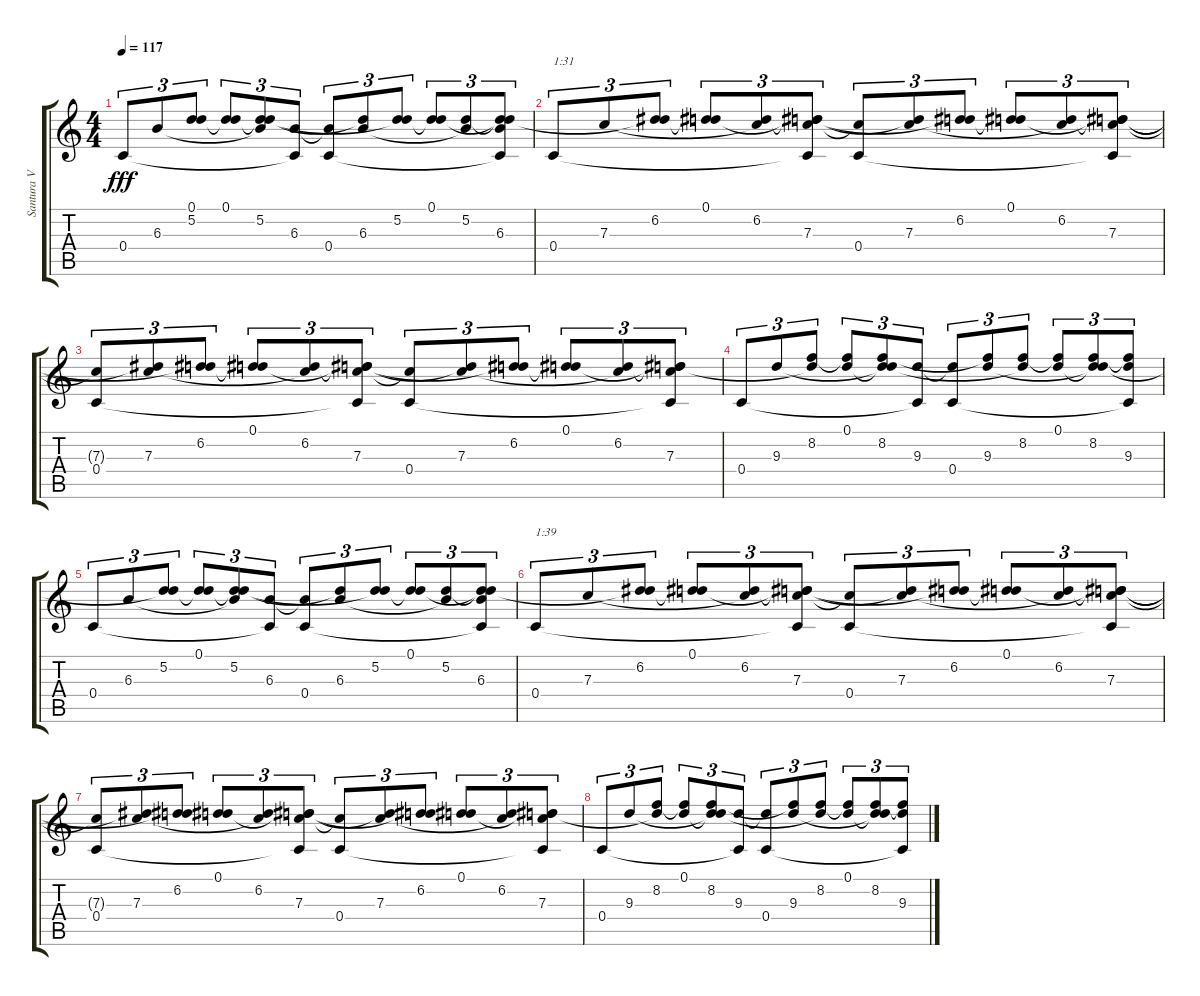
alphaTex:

\track ("Santura V" "Santura V") {instrument electricguitarjazz}
\staff {score tabs}
\tuning (D4 A3 F3 C3 G2 D2) {hide}
\ts (4 4)
\tempo 117
\clef g2
\ks c
0.4.8{tu (3 2) dy fff} 6.3.8{tu (3 2)} (0.1{t} 5.2).8{tu (3 2)} (0.1 5.2{t}).8{tu (3 2)} (0.1{t} 5.2 6.3{t}).8{tu (3 2)} (6.3 0.4{t}).8{tu (3 2)} (6.3{t} 0.4).8{tu (3 2)} (5.2{t} 6.3).8{tu (3 2)} (0.1{t} 5.2).8{tu (3 2)} (0.1 5.2{t}).8{tu (3 2)} (5.2 6.3{t}).8{tu (3 2)} (0.1{t} 5.2{t} 6.3 0.4{t}).8{tu (3 2)} |
0.4.8{tu (3 2) txt "1:31"} 7.3.8{tu (3 2)} (0.1{t} 6.2).8{tu (3 2)} (0.1 6.2{t}).8{tu (3 2)} (6.2 7.3{t}).8{tu (3 2)} (0.1{t} 6.2{t} 7.3 0.4{t}).8{tu (3 2)} (7.3{t} 0.4).8{tu (3 2)} (6.2{t} 7.3).8{tu (3 2)} (0.1{t} 6.2).8{tu (3 2)} (0.1 6.2{t}).8{tu (3 2)} (6.2 7.3{t}).8{tu (3 2)} (0.1{t} 6.2{t} 7.3 0.4{t}).8{tu (3 2)} |
(7.3{t} 0.4).8{tu (3 2)} (6.2{t} 7.3).8{tu (3 2)} (0.1{t} 6.2).8{tu (3 2)} (0.1 6.2{t}).8{tu (3 2)} (6.2 7.3{t}).8{tu (3 2)} (0.1{t} 6.2{t} 7.3 0.4{t}).8{tu (3 2)} (7.3{t} 0.4).8{tu (3 2)} (6.2{t} 7.3).8{tu (3 2)} (0.1{t} 6.2).8{tu (3 2)} (0.1 6.2{t}).8{tu (3 2)} (6.2 7.3{t}).8{tu (3 2)} (0.1{t} 6.2{t} 7.3 0.4{t}).8{tu (3 2)} |
0.4.8{tu (3 2)} 9.3.8{tu (3 2)} (0.1{t} 8.2).8{tu (3 2)} (0.1 8.2{t}).8{tu (3 2)} (0.1{t} 8.2 9.3{t}).8{tu (3 2)} (9.3 0.4{t}).8{tu (3 2)} (9.3{t} 0.4).8{tu (3 2)} (8.2{t} 9.3).8{tu (3 2)} (0.1{t} 8.2).8{tu (3 2)} (0.1 8.2{t}).8{tu (3 2)} (0.1{t} 8.2 9.3{t}).8{tu (3 2)} (8.2{t} 9.3 0.4{t}).8{tu (3 2)} |
0.4.8{tu (3 2)} 6.3.8{tu (3 2)} (0.1{t} 5.2).8{tu (3 2)} (0.1 5.2{t}).8{tu (3 2)} (0.1{t} 5.2 6.3{t}).8{tu (3 2)} (6.3 0.4{t}).8{tu (3 2)} (6.3{t} 0.4).8{tu (3 2)} (5.2{t} 6.3).8{tu (3 2)} (0.1{t} 5.2).8{tu (3 2)} (0.1 5.2{t}).8{tu (3 2)} (5.2 6.3{t}).8{tu (3 2)} (0.1{t} 5.2{t} 6.3 0.4{t}).8{tu (3 2)} |
0.4.8{tu (3 2) txt "1:39"} 7.3.8{tu (3 2)} (0.1{t} 6.2).8{tu (3 2)} (0.1 6.2{t}).8{tu (3 2)} (6.2 7.3{t}).8{tu (3 2)} (0.1{t} 6.2{t} 7.3 0.4{t}).8{tu (3 2)} (7.3{t} 0.4).8{tu (3 2)} (6.2{t} 7.3).8{tu (3 2)} (0.1{t} 6.2).8{tu (3 2)} (0.1 6.2{t}).8{tu (3 2)} (6.2 7.3{t}).8{tu (3 2)} (0.1{t} 6.2{t} 7.3 0.4{t}).8{tu (3 2)} |
(7.3{t} 0.4).8{tu (3 2)} (6.2{t} 7.3).8{tu (3 2)} (0.1{t} 6.2).8{tu (3 2)} (0.1 6.2{t}).8{tu (3 2)} (6.2 7.3{t}).8{tu (3 2)} (0.1{t} 6.2{t} 7.3 0.4{t}).8{tu (3 2)} (7.3{t} 0.4).8{tu (3 2)} (6.2{t} 7.3).8{tu (3 2)} (0.1{t} 6.2).8{tu (3 2)} (0.1 6.2{t}).8{tu (3 2)} (6.2 7.3{t}).8{tu (3 2)} (0.1{t} 6.2{t} 7.3 0.4{t}).8{tu (3 2)} |
0.4.8{tu (3 2)} 9.3.8{tu (3 2)} (0.1{t} 8.2).8{tu (3 2)} (0.1 8.2{t}).8{tu (3 2)} (0.1{t} 8.2 9.3{t}).8{tu (3 2)} (9.3 0.4{t}).8{tu (3 2)} (9.3{t} 0.4).8{tu (3 2)} (8.2{t} 9.3).8{tu (3 2)} (0.1{t} 8.2).8{tu (3 2)} (0.1 8.2{t}).8{tu (3 2)} (0.1{t} 8.2 9.3{t}).8{tu (3 2)} (8.2{t} 9.3 0.4{t}).8{tu (3 2)}
